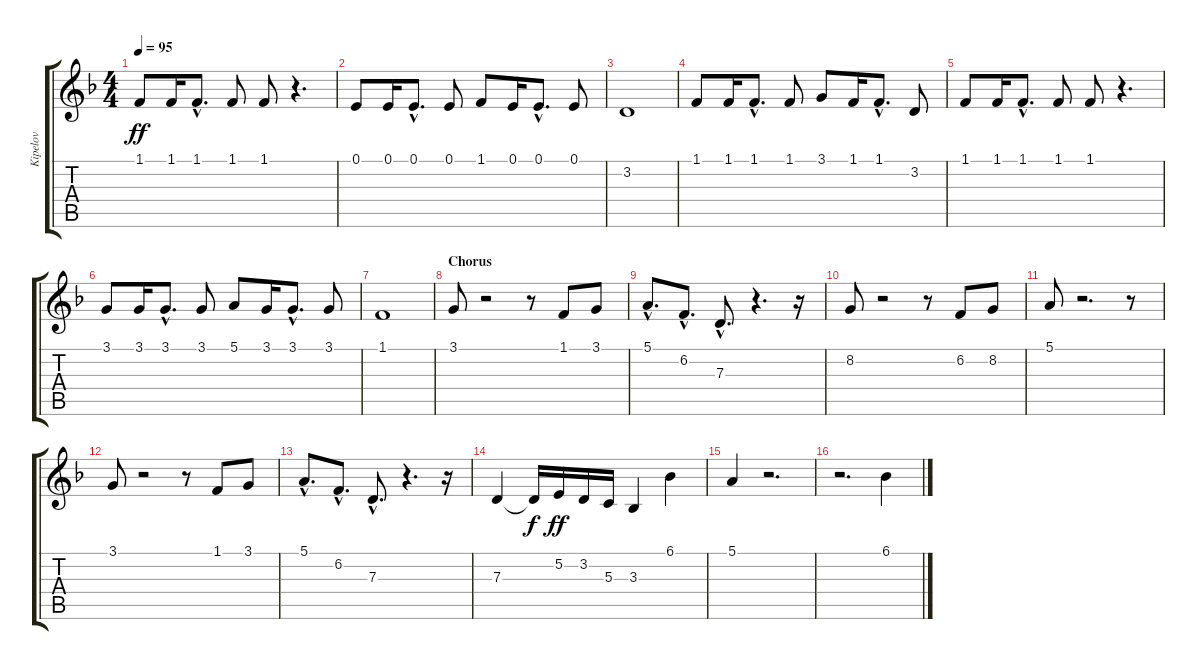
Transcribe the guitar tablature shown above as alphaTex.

\track ("Kipelov" "Kipelov") {instrument tenorsax}
\staff {score tabs}
\tuning (E4 B3 G3 D3 A2 E2) {hide}
\ts (4 4)
\tempo 95
\clef g2
\ks f
1.1.8{dy ff} 1.1.16 1.1{hac}.8{d} 1.1.8 1.1.8 r.4{d} |
0.1.8 0.1.16 0.1{hac}.8{d} 0.1.8 1.1.8 0.1.16 0.1{hac}.8{d} 0.1.8 |
3.2.1 |
1.1.8 1.1.16 1.1{hac}.8{d} 1.1.8 3.1.8 1.1.16 1.1{hac}.8{d} 3.2.8 |
1.1.8 1.1.16 1.1{hac}.8{d} 1.1.8 1.1.8 r.4{d} |
3.1.8 3.1.16 3.1{hac}.8{d} 3.1.8 5.1.8 3.1.16 3.1{hac}.8{d} 3.1.8 |
1.1.1 |
\section ("" "Chorus")
3.1.8 r.2 r.8 1.1.8 3.1.8 |
5.1{hac}.8{d} 6.2{hac}.8{d} 7.3{hac}.8{d} r.4{d} r.16 |
8.2.8 r.2 r.8 6.2.8 8.2.8 |
5.1.8 r.2{d} r.8 |
3.1.8 r.2 r.8 1.1.8 3.1.8 |
5.1{hac}.8{d} 6.2{hac}.8{d} 7.3{hac}.8{d} r.4{d} r.16 |
7.3.4 7.3{t}.16{dy f} 5.2.16{dy ff} 3.2.16 5.3.16 3.3.4 6.1.4 |
5.1.4 r.2{d} |
r.2{d} 6.1.4
